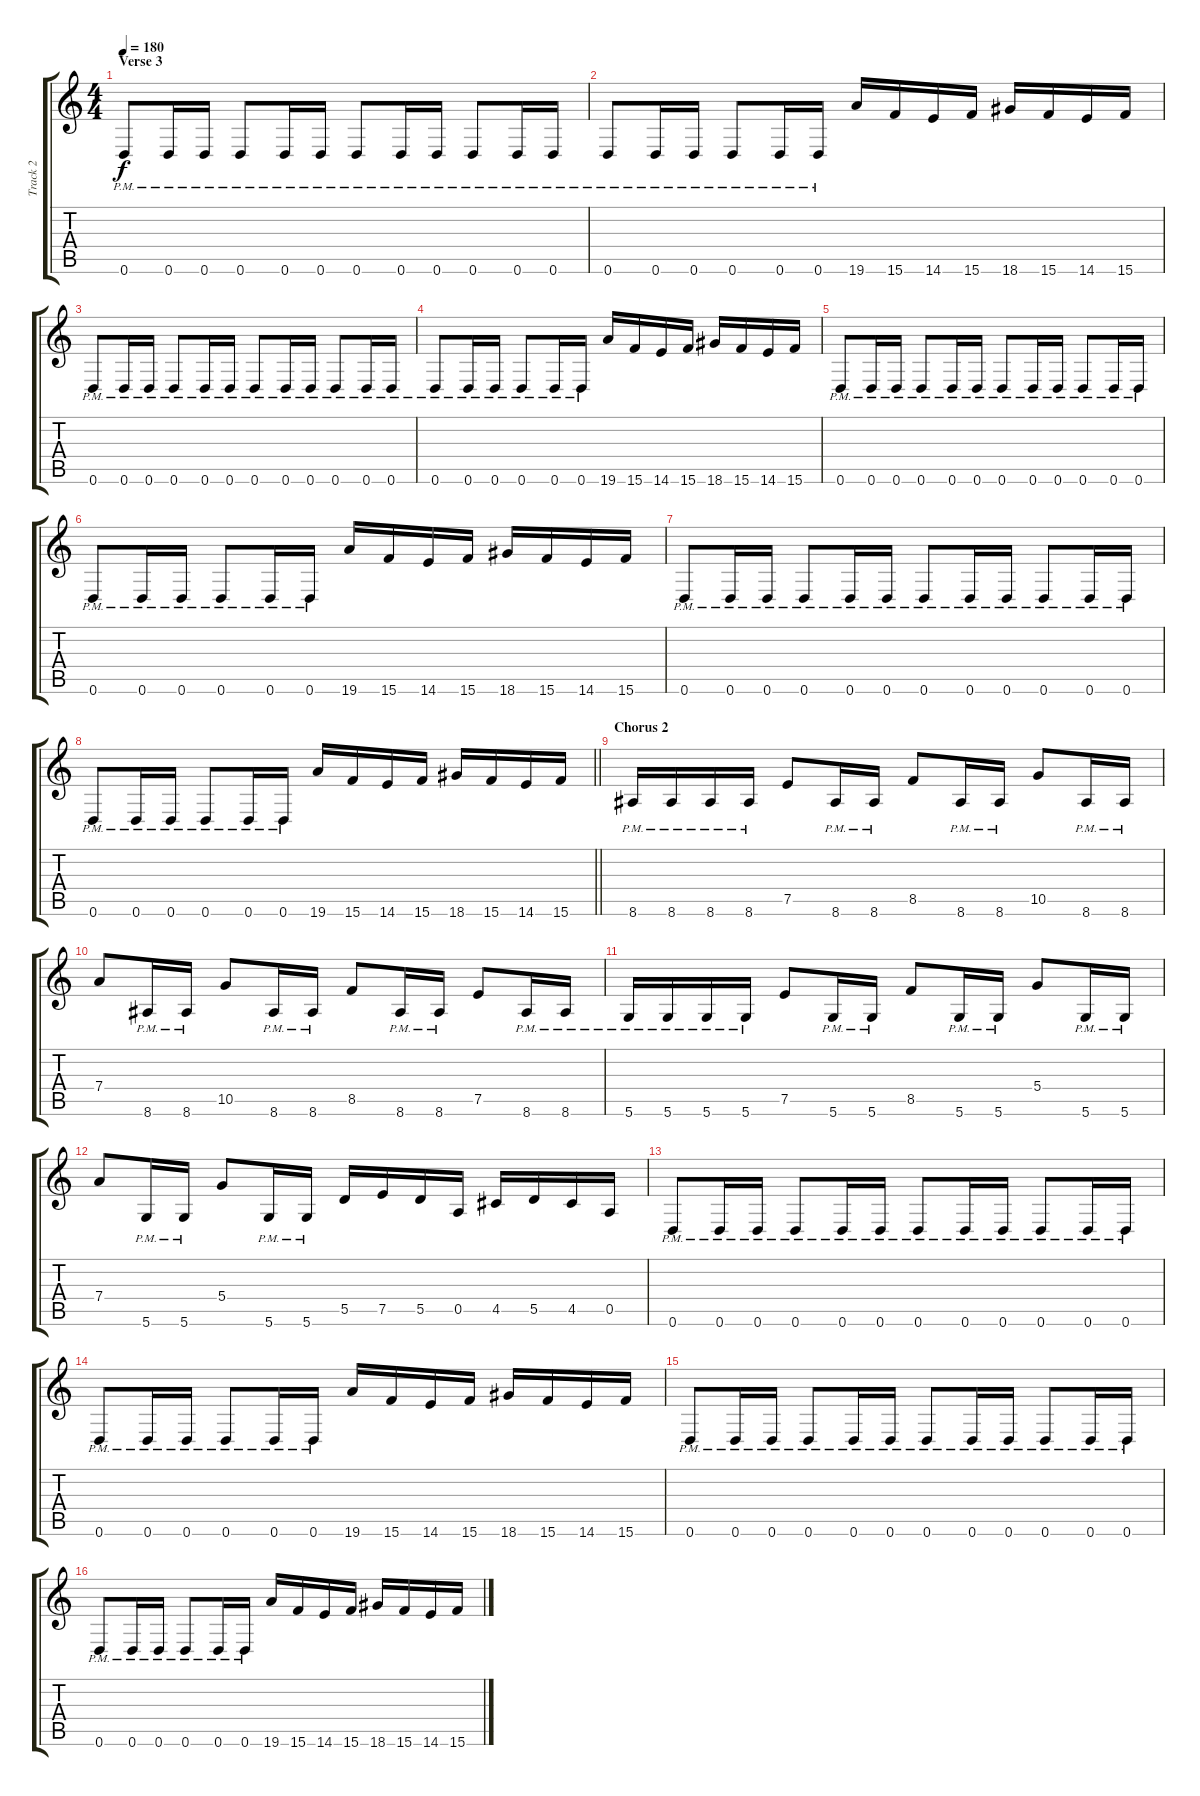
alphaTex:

\track ("Track 2" "Track 2") {instrument overdrivenguitar}
\staff {score tabs}
\tuning (E4 B3 G3 D3 A2 D2) {hide}
\ts (4 4)
\section ("" "Verse 3")
\tempo 180
\clef g2
\ks c
0.6{pm}.8{dy f} 0.6{pm}.16 0.6{pm}.16 0.6{pm}.8 0.6{pm}.16 0.6{pm}.16 0.6{pm}.8 0.6{pm}.16 0.6{pm}.16 0.6{pm}.8 0.6{pm}.16 0.6{pm}.16 |
0.6{pm}.8 0.6{pm}.16 0.6{pm}.16 0.6{pm}.8 0.6{pm}.16 0.6{pm}.16 19.6.16 15.6.16 14.6.16 15.6.16 18.6.16 15.6.16 14.6.16 15.6.16 |
0.6{pm}.8 0.6{pm}.16 0.6{pm}.16 0.6{pm}.8 0.6{pm}.16 0.6{pm}.16 0.6{pm}.8 0.6{pm}.16 0.6{pm}.16 0.6{pm}.8 0.6{pm}.16 0.6{pm}.16 |
0.6{pm}.8 0.6{pm}.16 0.6{pm}.16 0.6{pm}.8 0.6{pm}.16 0.6{pm}.16 19.6.16 15.6.16 14.6.16 15.6.16 18.6.16 15.6.16 14.6.16 15.6.16 |
0.6{pm}.8 0.6{pm}.16 0.6{pm}.16 0.6{pm}.8 0.6{pm}.16 0.6{pm}.16 0.6{pm}.8 0.6{pm}.16 0.6{pm}.16 0.6{pm}.8 0.6{pm}.16 0.6{pm}.16 |
0.6{pm}.8 0.6{pm}.16 0.6{pm}.16 0.6{pm}.8 0.6{pm}.16 0.6{pm}.16 19.6.16 15.6.16 14.6.16 15.6.16 18.6.16 15.6.16 14.6.16 15.6.16 |
0.6{pm}.8 0.6{pm}.16 0.6{pm}.16 0.6{pm}.8 0.6{pm}.16 0.6{pm}.16 0.6{pm}.8 0.6{pm}.16 0.6{pm}.16 0.6{pm}.8 0.6{pm}.16 0.6{pm}.16 |
\barLineRight lightlight
0.6{pm}.8 0.6{pm}.16 0.6{pm}.16 0.6{pm}.8 0.6{pm}.16 0.6{pm}.16 19.6.16 15.6.16 14.6.16 15.6.16 18.6.16 15.6.16 14.6.16 15.6.16 |
\section ("" "Chorus 2")
8.6{pm}.16 8.6{pm}.16 8.6{pm}.16 8.6{pm}.16 7.5.8 8.6{pm}.16 8.6{pm}.16 8.5.8 8.6{pm}.16 8.6{pm}.16 10.5.8 8.6{pm}.16 8.6{pm}.16 |
7.4.8 8.6{pm}.16 8.6{pm}.16 10.5.8 8.6{pm}.16 8.6{pm}.16 8.5.8 8.6{pm}.16 8.6{pm}.16 7.5.8 8.6{pm}.16 8.6{pm}.16 |
5.6{pm}.16 5.6{pm}.16 5.6{pm}.16 5.6{pm}.16 7.5.8 5.6{pm}.16 5.6{pm}.16 8.5.8 5.6{pm}.16 5.6{pm}.16 5.4.8 5.6{pm}.16 5.6{pm}.16 |
7.4.8 5.6{pm}.16 5.6{pm}.16 5.4.8 5.6{pm}.16 5.6{pm}.16 5.5.16 7.5.16 5.5.16 0.5.16 4.5.16 5.5.16 4.5.16 0.5.16 |
0.6{pm}.8 0.6{pm}.16 0.6{pm}.16 0.6{pm}.8 0.6{pm}.16 0.6{pm}.16 0.6{pm}.8 0.6{pm}.16 0.6{pm}.16 0.6{pm}.8 0.6{pm}.16 0.6{pm}.16 |
0.6{pm}.8 0.6{pm}.16 0.6{pm}.16 0.6{pm}.8 0.6{pm}.16 0.6{pm}.16 19.6.16 15.6.16 14.6.16 15.6.16 18.6.16 15.6.16 14.6.16 15.6.16 |
0.6{pm}.8 0.6{pm}.16 0.6{pm}.16 0.6{pm}.8 0.6{pm}.16 0.6{pm}.16 0.6{pm}.8 0.6{pm}.16 0.6{pm}.16 0.6{pm}.8 0.6{pm}.16 0.6{pm}.16 |
0.6{pm}.8 0.6{pm}.16 0.6{pm}.16 0.6{pm}.8 0.6{pm}.16 0.6{pm}.16 19.6.16 15.6.16 14.6.16 15.6.16 18.6.16 15.6.16 14.6.16 15.6.16
